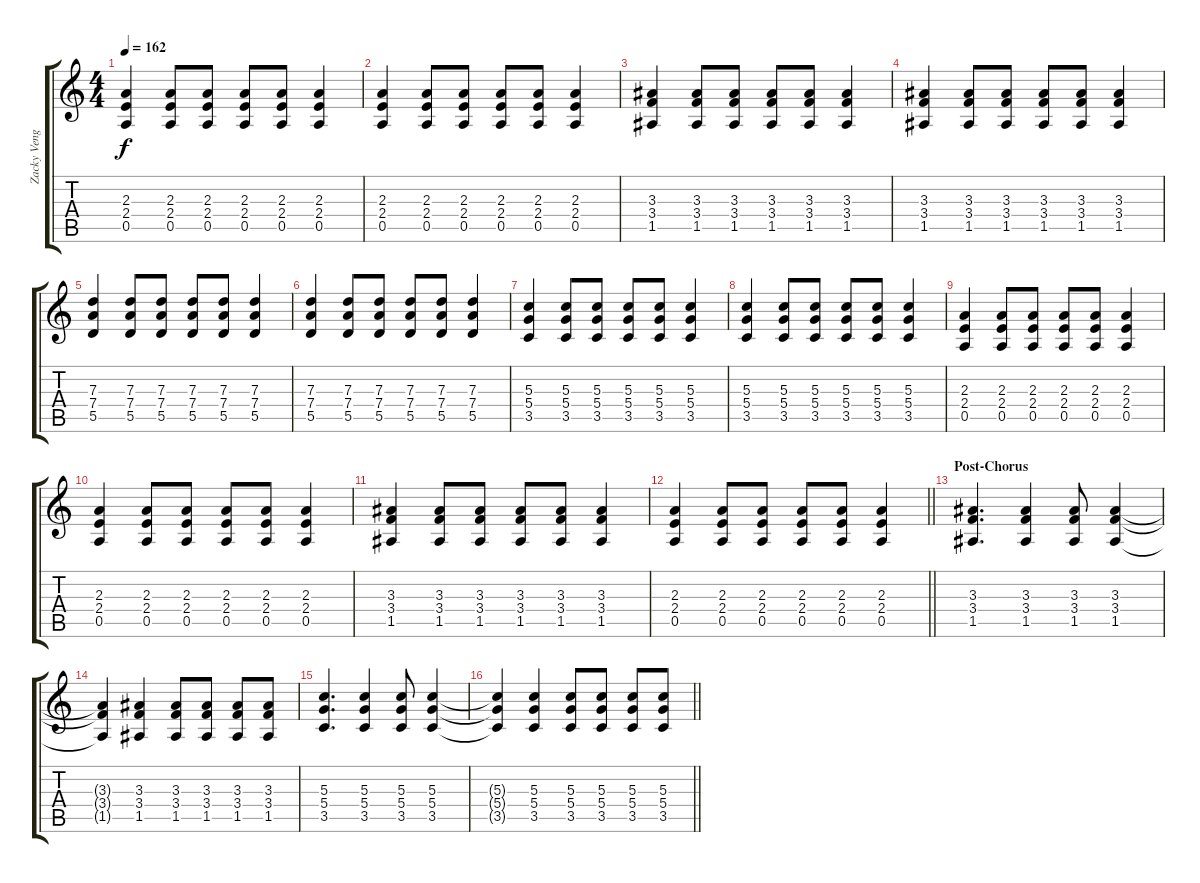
\track ("Zacky Vengeance" "Zacky Veng") {instrument distortionguitar}
\staff {score tabs}
\tuning (E4 B3 G3 D3 A2 D2) {hide}
\ts (4 4)
\tempo 162
\clef g2
\ks c
(2.3 2.4 0.5).4{dy f} (2.3 2.4 0.5).8 (2.3 2.4 0.5).8 (2.3 2.4 0.5).8 (2.3 2.4 0.5).8 (2.3 2.4 0.5).4 |
(2.3 2.4 0.5).4 (2.3 2.4 0.5).8 (2.3 2.4 0.5).8 (2.3 2.4 0.5).8 (2.3 2.4 0.5).8 (2.3 2.4 0.5).4 |
(3.3 3.4 1.5).4 (3.3 3.4 1.5).8 (3.3 3.4 1.5).8 (3.3 3.4 1.5).8 (3.3 3.4 1.5).8 (3.3 3.4 1.5).4 |
(3.3 3.4 1.5).4 (3.3 3.4 1.5).8 (3.3 3.4 1.5).8 (3.3 3.4 1.5).8 (3.3 3.4 1.5).8 (3.3 3.4 1.5).4 |
(7.3 7.4 5.5).4 (7.3 7.4 5.5).8 (7.3 7.4 5.5).8 (7.3 7.4 5.5).8 (7.3 7.4 5.5).8 (7.3 7.4 5.5).4 |
(7.3 7.4 5.5).4 (7.3 7.4 5.5).8 (7.3 7.4 5.5).8 (7.3 7.4 5.5).8 (7.3 7.4 5.5).8 (7.3 7.4 5.5).4 |
(5.3 5.4 3.5).4 (5.3 5.4 3.5).8 (5.3 5.4 3.5).8 (5.3 5.4 3.5).8 (5.3 5.4 3.5).8 (5.3 5.4 3.5).4 |
(5.3 5.4 3.5).4 (5.3 5.4 3.5).8 (5.3 5.4 3.5).8 (5.3 5.4 3.5).8 (5.3 5.4 3.5).8 (5.3 5.4 3.5).4 |
(2.3 2.4 0.5).4 (2.3 2.4 0.5).8 (2.3 2.4 0.5).8 (2.3 2.4 0.5).8 (2.3 2.4 0.5).8 (2.3 2.4 0.5).4 |
(2.3 2.4 0.5).4 (2.3 2.4 0.5).8 (2.3 2.4 0.5).8 (2.3 2.4 0.5).8 (2.3 2.4 0.5).8 (2.3 2.4 0.5).4 |
(3.3 3.4 1.5).4 (3.3 3.4 1.5).8 (3.3 3.4 1.5).8 (3.3 3.4 1.5).8 (3.3 3.4 1.5).8 (3.3 3.4 1.5).4 |
\barLineRight lightlight
(2.3 2.4 0.5).4 (2.3 2.4 0.5).8 (2.3 2.4 0.5).8 (2.3 2.4 0.5).8 (2.3 2.4 0.5).8 (2.3 2.4 0.5).4 |
\section ("" "Post-Chorus")
(3.3 3.4 1.5).4{d} (3.3 3.4 1.5).4 (3.3 3.4 1.5).8 (3.3 3.4 1.5).4 |
(3.3{t} 3.4{t} 1.5{t}).4 (3.3 3.4 1.5).4 (3.3 3.4 1.5).8 (3.3 3.4 1.5).8 (3.3 3.4 1.5).8 (3.3 3.4 1.5).8 |
(5.3 5.4 3.5).4{d} (5.3 5.4 3.5).4 (5.3 5.4 3.5).8 (5.3 5.4 3.5).4 |
\barLineRight lightlight
(5.3{t} 5.4{t} 3.5{t}).4 (5.3 5.4 3.5).4 (5.3 5.4 3.5).8 (5.3 5.4 3.5).8 (5.3 5.4 3.5).8 (5.3 5.4 3.5).8
